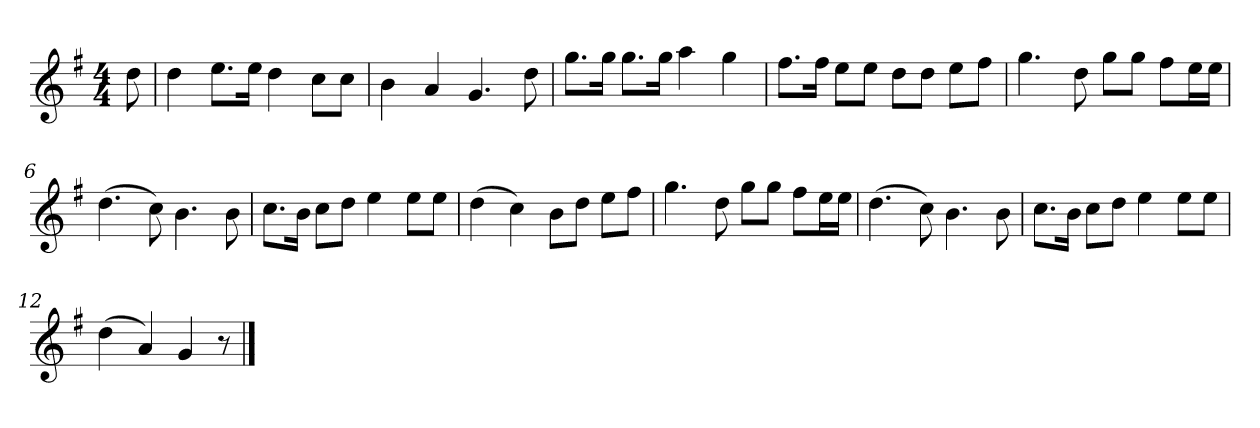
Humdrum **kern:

**kern
*part1
*staff1
*k[f#]
*M4/4
*MM120
=
8dd
=1
4dd
8.eeL
16eeJk
4dd
8ccL
8ccJ
=2
4b
4a
4.g
8dd
=3
8.ggL
16ggJk
8.ggL
16ggJk
4aa
4gg
=4
8.ff#L
16ff#Jk
8eeL
8eeJ
8ddL
8ddJ
8eeL
8ff#J
=5
4.gg
8dd
8ggL
8ggJ
8ff#L
16eeL
16eeJJ
=6
(4.dd
8cc)
4.b
8b
=7
8.ccL
16bJk
8ccL
8ddJ
4ee
8eeL
8eeJ
=8
(4dd
4cc)
8bL
8ddJ
8eeL
8ff#J
=9
4.gg
8dd
8ggL
8ggJ
8ff#L
16eeL
16eeJJ
=10
(4.dd
8cc)
4.b
8b
=11
8.ccL
16bJk
8ccL
8ddJ
4ee
8eeL
8eeJ
=12
(4dd
4a)
4g
8r
==
*-
